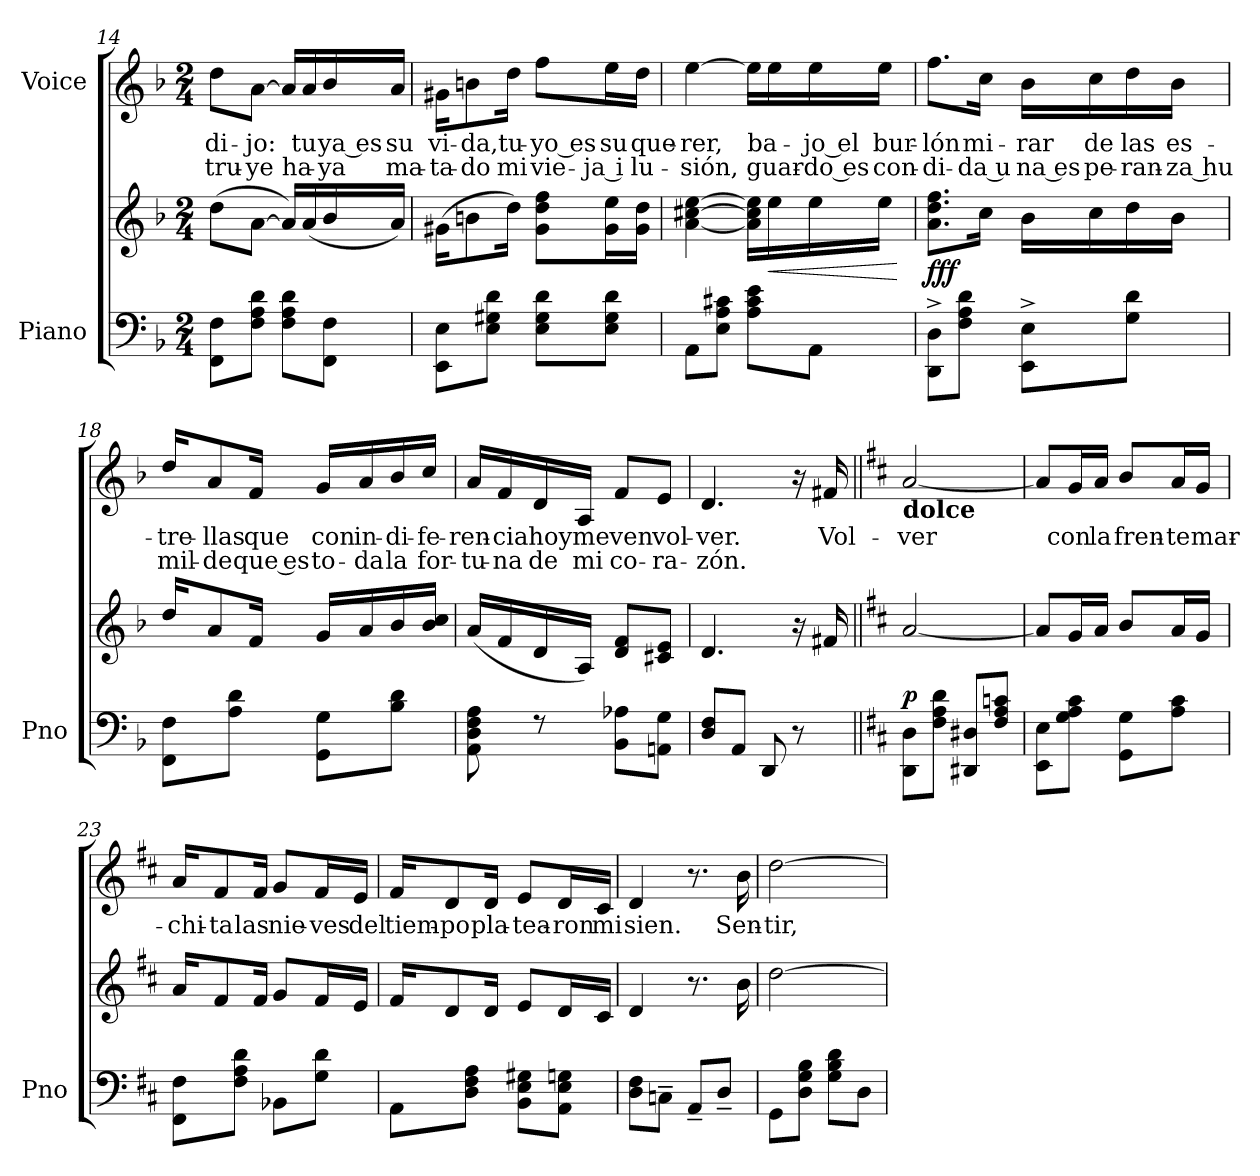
**kern	**kern	**dynam	**kern	**text	**text
*part2	*part2	*part2	*part1	*part1	*part1
*staff3	*staff2	*staff2/3	*staff1	*staff1	*staff1
*I"Piano	*	*	*I"Voice	*	*
*I'Pno	*	*	*	*	*
!!LO:LB:g=z
*clefF4	*clefG2	*	*clefG2	*	*
*k[b-]	*k[b-]	*	*k[b-]	*	*
*M2/4	*M2/4	*	*M2/4	*	*
=14	=14	=14	=14	=14	=14
8FF\ 8F\L	(8dd\L	.	8dd\L	di-	-tru-
8F\ 8A\ 8d\J	[8a\J	.	[8a\J	-jo:	-ye
8F\ 8A\ 8d\L	16a/LL])	.	16a/LL]	.	.
.	(16a/	.	16a/	tu	ha-
8FF\ 8F\J	16b-/	.	16b-/	ya es	-ya
.	16a/JJ)	.	16a/JJ	su	ma-
=15	=15	=15	=15	=15	=15
8EE\ 8E\L	(16g#X\KL	.	16g#X\KL	vi-	-ta-
.	8bn\	.	8bn\	-da,	-do
8E\ 8G#X\ 8d\J	.	.	.	.	.
.	16dd\Jk)	.	16dd\Jk	tu-	mi
8E\ 8G#\ 8d\L	8g#\ 8dd\ 8ff\L	.	8ff\L	yo es	vie-
8E\ 8G#\ 8d\J	16g#\ 16ee\L	.	16ee\L	su	ja i
.	16g#\ 16dd\JJ	.	16dd\JJ	que-	-lu-
=16	=16	=16	=16	=16	=16
8AA\L	[4a\ [4cc#X\ [4ee\	.	[4ee\	-rer,	-sión,
8E\ 8A\ 8c#X\J	.	.	.	.	.
8A\ 8c#\ 8e\L	16a\] 16cc#\] 16ee\]LL	.	16ee\LL]	.	.
!	!	!LO:HP:b	!	!	!
.	16ee\	<	16ee\	ba-	guar-
8AA\J	16ee\	.	16ee\	jo el	do es
.	16ee\JJ	.	16ee\JJ	bur-	-con-
.	.	[	.	.	.
!!LO:LB:g=z
=17	=17	=17	=17	=17	=17
!	!	!LO:DY:b	!	!	!
!	!	!LO:DY:n=1:b	!	!	!
!	!	!LO:DY:n=2:b	!	!	!
8DD\^ 8D\^L	8.a\ 8.dd\ 8.ff\L	f f f	8.ff\L	-lón	-di-
8F\ 8A\ 8d\J	.	.	.	.	.
.	16cc\Jk	.	16cc\Jk	mi-	da u
8EE\^ 8E\^L	16b-\LL	.	16b-\LL	-rar	na es
.	16cc\	.	16cc\	de	-pe-
8G\ 8d\J	16dd\	.	16dd\	las	-ran-
.	16b-\JJ	.	16b-\JJ	es-	za hu
=18	=18	=18	=18	=18	=18
8FF\ 8F\L	16dd/KL	.	16dd/KL	-tre-	-mil-
.	8a/	.	8a/	-llas	-de
8A\ 8d\J	.	.	.	.	.
.	16f/Jk	.	16f/Jk	que	que es
8GG\ 8G\L	16g/LL	.	16g/LL	con	to-
.	16a/	.	16a/	in-	-da
8B-\ 8d\J	16b-/	.	16b-/	-di-	la
.	16b-/ 16cc/JJ	.	16cc/JJ	-fe-	for-
=19	=19	=19	=19	=19	=19
8AA\ 8D\ 8F\ 8A\	(16a/LL	.	16a/LL	-ren-	-tu-
.	16f/	.	16f/	-cia	-na
8rF	16d/	.	16d/	hoy	de
.	16A/JJ)	.	16A/JJ	me	mi
8BB-\ 8A-X\L	8d/ 8f/L	.	8f/L	ven	co-
8AAn\ 8G\J	8c#X/ 8e/J	.	8e/J	vol-	-ra-
!!LO:LB:g=z
=20	=20	=20	=20	=20	=20
8D/ 8F/L	4.d/	.	4.d/	-ver.	-zón.
8AA/J	.	.	.	.	.
8DD/	.	.	.	.	.
8r	16r	.	16r	.	.
.	16f#X/	.	16f#X/	Vol-	.
=21||	=21||	=21||	=21||	=21||	=21||
*k[f#c#]	*k[f#c#]	*	*k[f#c#]	*	*
!	!	!	!LO:TX:b:B:t=dolce	!	!
!	!	!LO:DY:a=2	!	!	!
8DD\ 8D\L	[2a/	p	[2a/	-ver	.
8F#\ 8A\ 8d\J	.	.	.	.	.
8DD#X/ 8D#X/L	.	.	.	.	.
8F#/ 8A/ 8cn/J	.	.	.	.	.
=22	=22	=22	=22	=22	=22
8EE\ 8E\L	8a/L]	.	8a/L]	.	.
8G\ 8A\ 8c#\J	16g/L	.	16g/L	con	.
.	16a/JJ	.	16a/JJ	la	.
8GG\ 8G\L	8b/L	.	8b/L	fren-	.
8A\ 8c#\J	16a/L	.	16a/L	-te	.
.	16g/JJ	.	16g/JJ	mar-	.
=23	=23	=23	=23	=23	=23
8FF#\ 8F#\L	16a/KL	.	16a/KL	-chi-	.
.	8f#/	.	8f#/	-ta	.
8F#\ 8A\ 8d\J	.	.	.	.	.
.	16f#/Jk	.	16f#/Jk	las	.
8BB-X\L	8g/L	.	8g/L	nie-	.
8G\ 8d\J	16f#/L	.	16f#/L	-ves	.
.	16e/JJ	.	16e/JJ	del	.
!!LO:PB:g=z
=24	=24	=24	=24	=24	=24
8AA\L	16f#/KL	.	16f#/KL	tiem-	.
.	8d/	.	8d/	-po	.
8D\ 8F#\ 8A\J	.	.	.	.	.
.	16d/Jk	.	16d/Jk	pla-	.
8BB\ 8E\ 8G#X\L	8e/L	.	8e/L	-tea-	.
8AA\ 8E\ 8Gn\J	16d/L	.	16d/L	-ron	.
.	16c#/JJ	.	16c#/JJ	mi	.
=25	=25	=25	=25	=25	=25
8D\ 8F#\L	4d/	.	4d/	sien.	.
8Cn~\J	.	.	.	.	.
8AA~/L	8.r	.	8.r	.	.
8D~/J	.	.	.	.	.
.	16b\	.	16b\	Sen-	.
=26	=26	=26	=26	=26	=26
8GG\L	[2dd\	.	[2dd\	-tir,	.
8D\ 8G\ 8B\J	.	.	.	.	.
8G\ 8B\ 8d\L	.	.	.	.	.
8D\J	.	.	.	.	.
=	=	=	=	=	=
*-	*-	*-	*-	*-	*-
